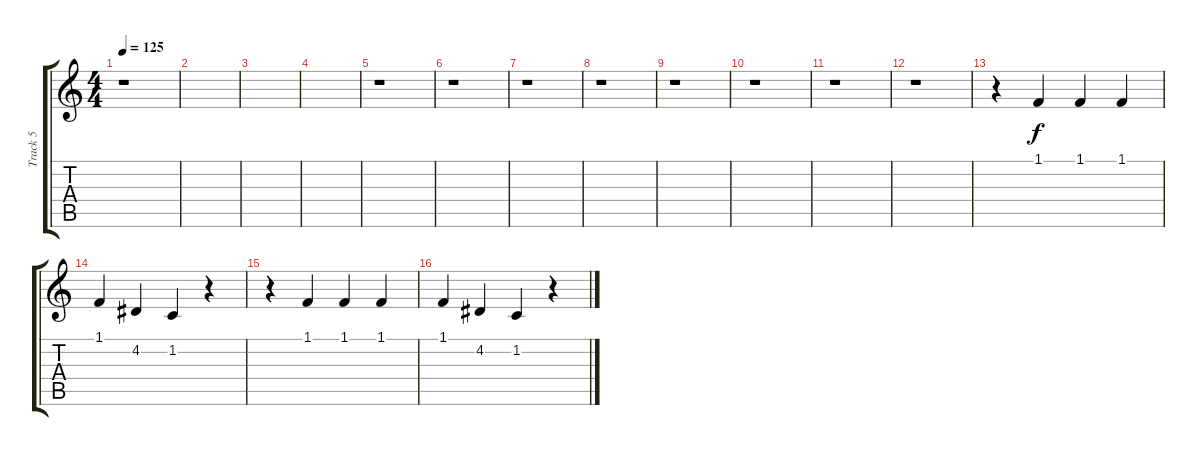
\track ("Track 5" "Track 5") {instrument flute}
\staff {score tabs}
\tuning (E4 B3 G3 D3 A2 E2) {hide}
\ts (4 4)
\tempo 125
\clef g2
\ks c
r.1{dy f instrument flute} |
|
|
|
r.1 |
r.1 |
r.1 |
r.1 |
r.1 |
r.1 |
r.1 |
r.1 |
r.4 1.1.4 1.1.4 1.1.4 |
1.1.4 4.2.4 1.2.4 r.4 |
r.4 1.1.4 1.1.4 1.1.4 |
1.1.4 4.2.4 1.2.4 r.4
